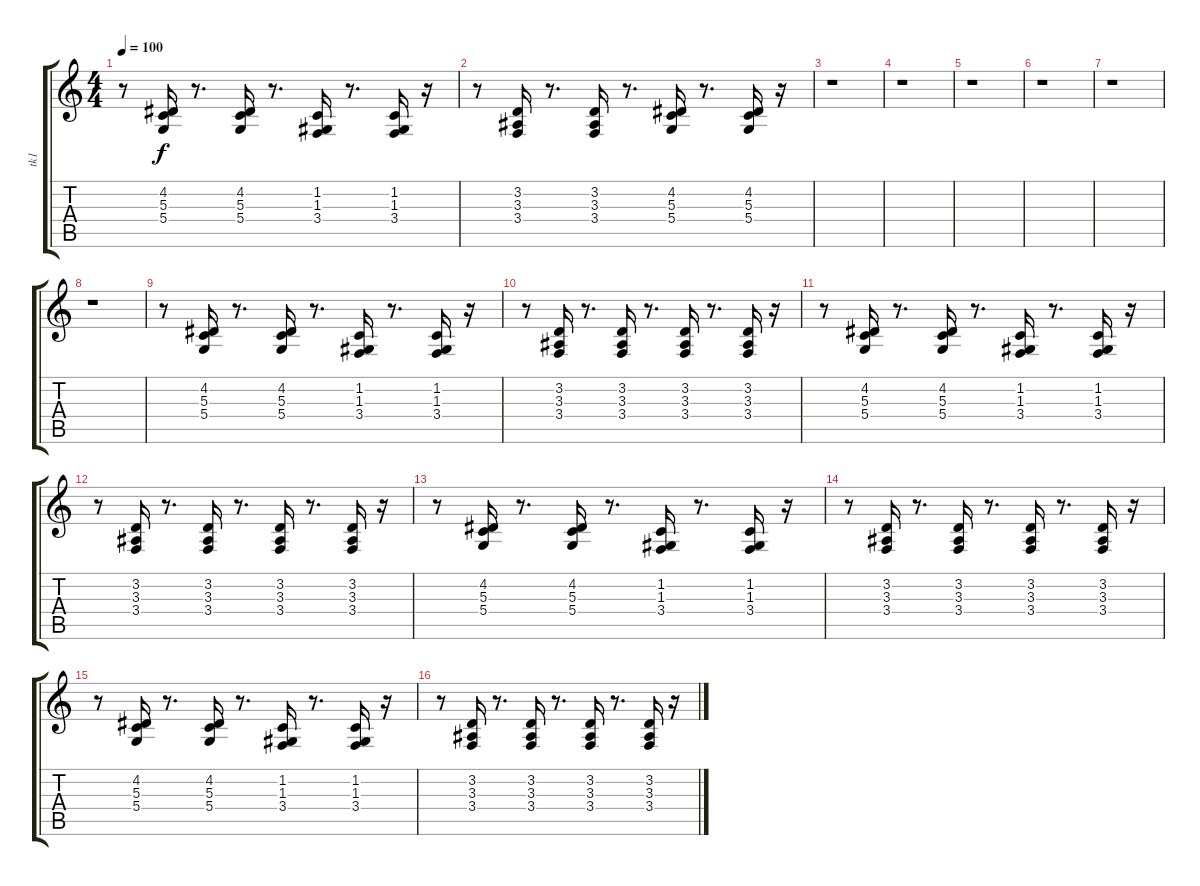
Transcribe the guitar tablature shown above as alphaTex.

\track ("tk1" "tk1") {instrument acousticgrandpiano}
\staff {score tabs}
\tuning (E4 B3 G3 D3 A2 E2) {hide}
\ts (4 4)
\tempo 100
\clef g2
\ks c
r.8{dy f} (4.2 5.3 5.4).16 r.8{d} (4.2 5.3 5.4).16 r.8{d} (1.2 1.3 3.4).16 r.8{d} (1.2 1.3 3.4).16 r.16 |
r.8 (3.2 3.3 3.4).16 r.8{d} (3.2 3.3 3.4).16 r.8{d} (4.2 5.3 5.4).16 r.8{d} (4.2 5.3 5.4).16 r.16 |
r.1 |
r.1 |
r.1 |
r.1 |
r.1 |
r.1 |
r.8 (4.2 5.3 5.4).16 r.8{d} (4.2 5.3 5.4).16 r.8{d} (1.2 1.3 3.4).16 r.8{d} (1.2 1.3 3.4).16 r.16 |
r.8 (3.2 3.3 3.4).16 r.8{d} (3.2 3.3 3.4).16 r.8{d} (3.2 3.3 3.4).16 r.8{d} (3.2 3.3 3.4).16 r.16 |
r.8 (4.2 5.3 5.4).16 r.8{d} (4.2 5.3 5.4).16 r.8{d} (1.2 1.3 3.4).16 r.8{d} (1.2 1.3 3.4).16 r.16 |
r.8 (3.2 3.3 3.4).16 r.8{d} (3.2 3.3 3.4).16 r.8{d} (3.2 3.3 3.4).16 r.8{d} (3.2 3.3 3.4).16 r.16 |
r.8 (4.2 5.3 5.4).16 r.8{d} (4.2 5.3 5.4).16 r.8{d} (1.2 1.3 3.4).16 r.8{d} (1.2 1.3 3.4).16 r.16 |
r.8 (3.2 3.3 3.4).16 r.8{d} (3.2 3.3 3.4).16 r.8{d} (3.2 3.3 3.4).16 r.8{d} (3.2 3.3 3.4).16 r.16 |
r.8 (4.2 5.3 5.4).16 r.8{d} (4.2 5.3 5.4).16 r.8{d} (1.2 1.3 3.4).16 r.8{d} (1.2 1.3 3.4).16 r.16 |
r.8 (3.2 3.3 3.4).16 r.8{d} (3.2 3.3 3.4).16 r.8{d} (3.2 3.3 3.4).16 r.8{d} (3.2 3.3 3.4).16 r.16
